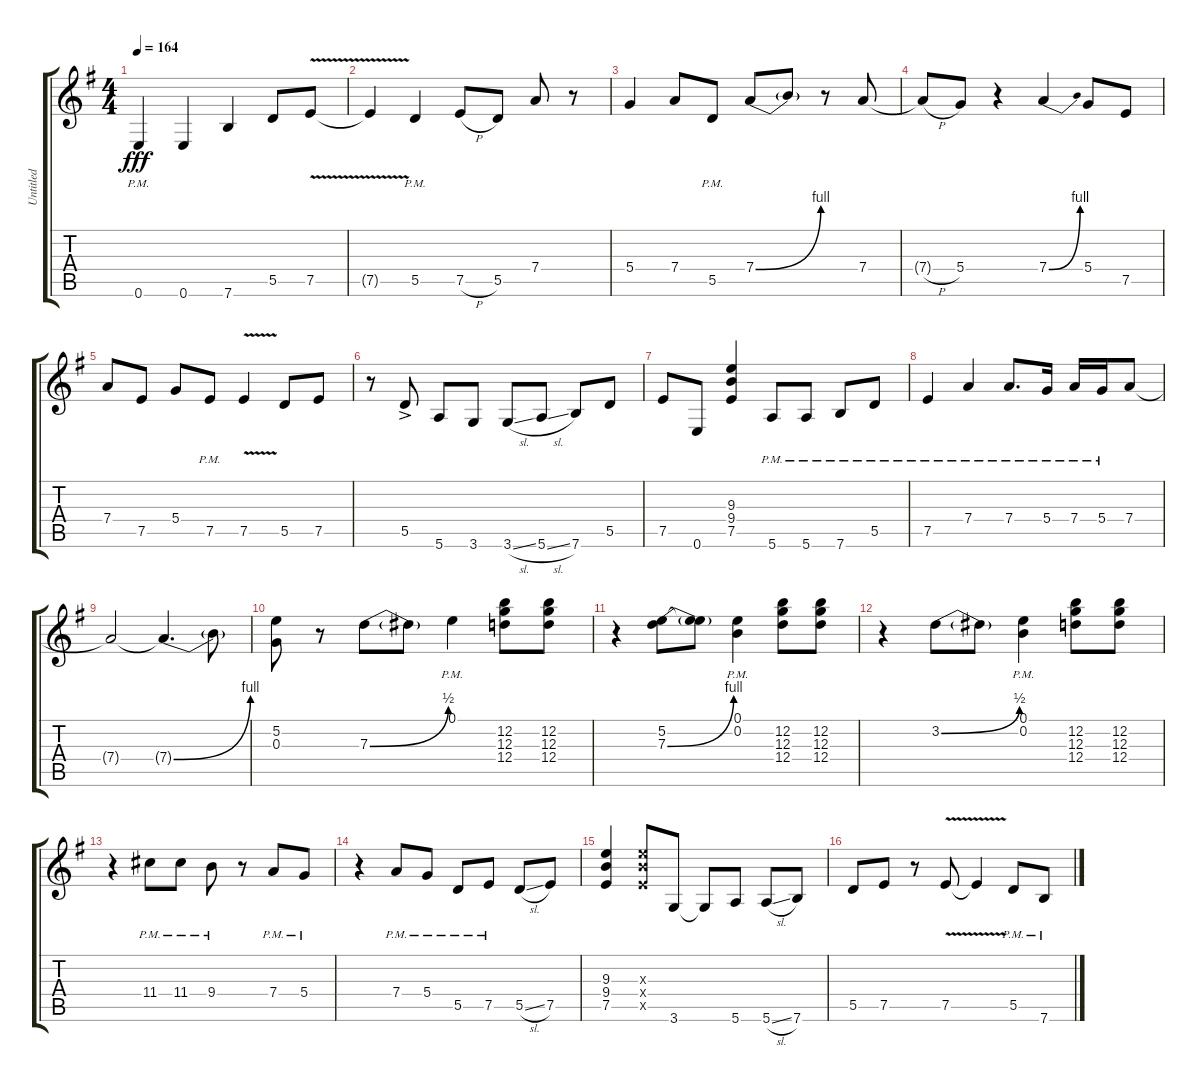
\track ("Untitled" "Untitled") {instrument distortionguitar}
\staff {score tabs}
\tuning (E4 B3 G3 D3 A2 E2) {hide}
\ts (4 4)
\tempo 164
\clef g2
\ks g
0.6{pm}.4{dy fff} 0.6.4 7.6.4 5.5.8 7.5{v}.8 |
7.5{v t}.4 5.5{pm}.4 7.5{h}.8 5.5.8 7.4.8 r.8 |
5.4.4 7.4.8 5.5{pm}.8 7.4{be (bend 0 0 60 4)}.8 7.4{t}.8 r.8 7.4.8 |
7.4{h t}.8 5.4.8 r.4 7.4{be (bend 0 0 60 4)}.4 5.4.8 7.5.8 |
7.4.8 7.5.8 5.4.8 7.5{pm}.8 7.5{v}.4 5.5.8 7.5.8 |
r.8 5.5{ac}.8 5.6.8 3.6.8 3.6{sl}.8 5.6{sl}.8 7.6.8 5.5.8 |
7.5.8 0.6.8 (9.3 9.4 7.5).4 5.6{pm}.8 5.6{pm}.8 7.6{pm}.8 5.5{pm}.8 |
7.5{pm}.4 7.4{pm}.4 7.4{pm}.8{d} 5.4{pm}.16 7.4{pm}.16 5.4{pm}.16 7.4.8 |
7.4{t}.2 7.4{be (bend 0 0 60 4) t}.4{d} 7.4{t}.8 |
(5.2 0.3).8 r.8 7.3{be (bend 0 0 60 2)}.8 7.3{t}.8 0.1{pm}.4 (12.2 12.3 12.4).8 (12.2 12.3 12.4).8 |
r.4 (5.2 7.3{be (bend 0 0 60 4)}).8 (5.2{t} 7.3{t}).8 (0.1{pm} 0.2{pm}).4 (12.2 12.3 12.4).8 (12.2 12.3 12.4).8 |
r.4 3.2{be (bend 0 0 60 2)}.8 3.2{t}.8 (0.1{pm} 0.2{pm}).4 (12.2 12.3 12.4).8 (12.2 12.3 12.4).8 |
r.4 11.4{pm}.8 11.4{pm}.8 9.4{pm}.8 r.8 7.4{pm}.8 5.4{pm}.8 |
r.4 7.4{pm}.8 5.4{pm}.8 5.5{pm}.8 7.5{pm}.8 5.5{sl}.8 7.5.8 |
(9.3 9.4 7.5).4 (9.3{x} 9.4{x} 7.5{x}).8 3.6.8 3.6{t}.8 5.6.8 5.6{sl}.8 7.6.8 |
5.5.8 7.5.8 r.8 7.5{v}.8 7.5{v t}.4 5.5{pm}.8 7.6{pm}.8
